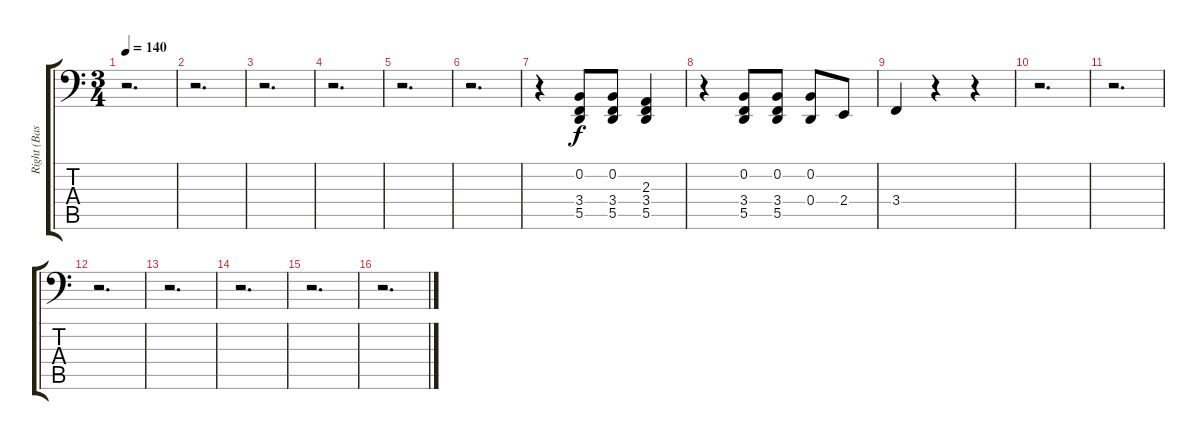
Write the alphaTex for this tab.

\track ("Right (Bass Clef)" "Right (Bas") {instrument tremolostrings}
\staff {score tabs}
\tuning (E3 B2 G2 D2 A1 E1) {hide}
\ts (3 4)
\tempo 140
\clef f4
\ks c
r.2{d dy f} |
r.2{d} |
r.2{d} |
r.2{d} |
r.2{d} |
r.2{d} |
r.4 (0.2 3.4 5.5).8 (0.2 3.4 5.5).8 (2.3 3.4 5.5).4 |
r.4 (0.2 3.4 5.5).8 (0.2 3.4 5.5).8 (0.2 0.4).8 2.4.8 |
3.4.4 r.4 r.4 |
r.2{d} |
r.2{d} |
r.2{d} |
r.2{d} |
r.2{d} |
r.2{d} |
r.2{d}
